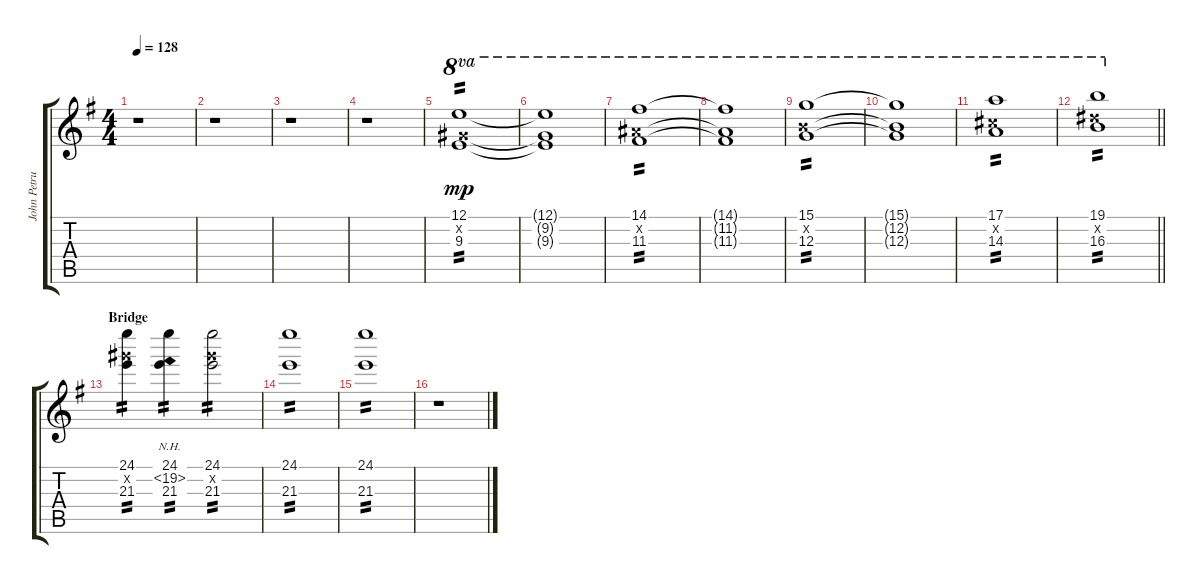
\track ("John Petrucci (Extra Sounds)" "John Petru") {instrument distortionguitar}
\staff {score tabs}
\tuning (E4 B3 G3 D3 A2 E2) {hide}
\ts (4 4)
\tempo 128
\clef g2
\ks eminor
r.1{dy mp} |
r.1 |
r.1 |
r.1 |
(12.1 9.2{x} 9.3).1{ot 8va tp 2} |
(12.1{t} 9.2{t} 9.3{t}).1{ot 8va} |
(14.1 11.2{x} 11.3).1{ot 8va tp 2} |
(14.1{t} 11.2{t} 11.3{t}).1{ot 8va} |
(15.1 12.2{x} 12.3).1{ot 8va tp 2} |
(15.1{t} 12.2{t} 12.3{t}).1{ot 8va} |
(17.1 14.2{x} 14.3).1{ot 8va tp 2} |
\barLineRight lightlight
(19.1 16.2{x} 16.3).1{ot 8va tp 2} |
\section ("" "Bridge")
(24.1 21.2{x} 21.3).4{tp 2} (24.1 19.2{nh} 21.3).4{tp 2} (24.1 21.2{x} 21.3).2{tp 2} |
(24.1 21.3).1{tp 2 volume 0} |
(24.1 21.3).1{tp 2} |
r.1
